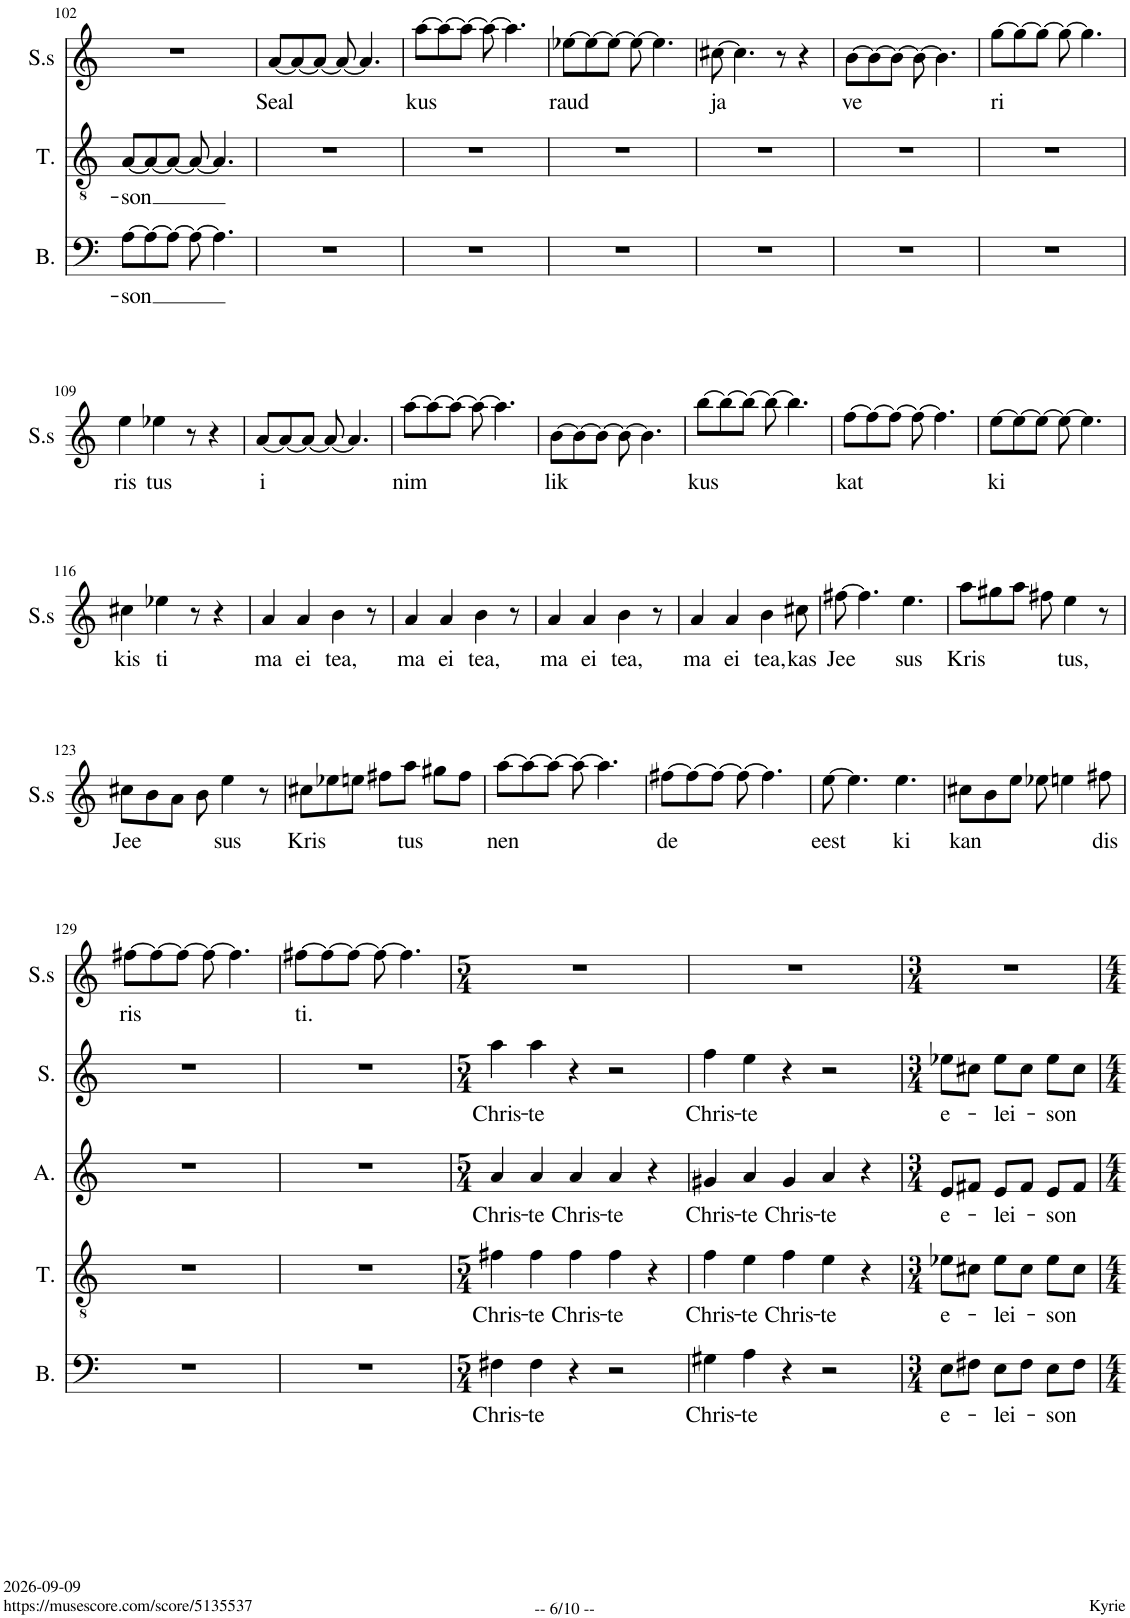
**kern	**text	**kern	**text	**kern	**text	**kern	**text	**kern	**text
*part5	*part5	*part4	*part4	*part3	*part3	*part2	*part2	*part1	*part1
*staff5	*staff5	*staff4	*staff4	*staff3	*staff3	*staff2	*staff2	*staff1	*staff1
*I"Bass	*	*I"Tenor	*	*I"Alto	*	*I"Soprano	*	*I"Soprano, s	*
*I'B.	*	*I'T.	*	*I'A.	*	*I'S.	*	*I'S.s	*
!!LO:PB:g=z
*clefF4	*	*clefGv2	*	*clefG2	*	*clefG2	*	*clefG2	*
*	*	*	*	*Trd1c2	*	*	*	*	*
*k[]	*	*k[]	*	*k[]	*	*k[]	*	*k[]	*
*M7/8	*	*M7/8	*	*M7/8	*	*M7/8	*	*M7/8	*
=102	=102	=102	=102	=102	=102	=102	=102	=102	=102
!	!LO:LY:b	!	!LO:LY:b	!	!	!	!	!	!
[8A\L	-son	[8A/L	-son	2..r	.	2..r	.	2..r	.
8A\_	.	8A/_	.	.	.	.	.	.	.
8A\J_	.	8A/J_	.	.	.	.	.	.	.
8A\_	.	8A/_	.	.	.	.	.	.	.
4.A\]	.	4.A/]	.	.	.	.	.	.	.
=103	=103	=103	=103	=103	=103	=103	=103	=103	=103
!	!	!	!	!	!	!	!	!	!LO:LY:b
2..r	.	2..r	.	2..r	.	2..r	.	[8a/L	Seal
.	.	.	.	.	.	.	.	8a/_	.
.	.	.	.	.	.	.	.	8a/J_	.
.	.	.	.	.	.	.	.	8a/_	.
.	.	.	.	.	.	.	.	4.a/]	.
=104	=104	=104	=104	=104	=104	=104	=104	=104	=104
!	!	!	!	!	!	!	!	!	!LO:LY:b
2..r	.	2..r	.	2..r	.	2..r	.	[8aa\L	kus
.	.	.	.	.	.	.	.	8aa\_	.
.	.	.	.	.	.	.	.	8aa\J_	.
.	.	.	.	.	.	.	.	8aa\_	.
.	.	.	.	.	.	.	.	4.aa\]	.
=105	=105	=105	=105	=105	=105	=105	=105	=105	=105
!	!	!	!	!	!	!	!	!	!LO:LY:b
2..r	.	2..r	.	2..r	.	2..r	.	[8ee-X\L	raud
.	.	.	.	.	.	.	.	8ee-\_	.
.	.	.	.	.	.	.	.	8ee-\J_	.
.	.	.	.	.	.	.	.	8ee-\_	.
.	.	.	.	.	.	.	.	4.ee-\]	.
=106	=106	=106	=106	=106	=106	=106	=106	=106	=106
!	!	!	!	!	!	!	!	!	!LO:LY:b
2..r	.	2..r	.	2..r	.	2..r	.	[8cc#X\	ja
.	.	.	.	.	.	.	.	4.cc#\]	.
.	.	.	.	.	.	.	.	8r	.
.	.	.	.	.	.	.	.	4r	.
=107	=107	=107	=107	=107	=107	=107	=107	=107	=107
!	!	!	!	!	!	!	!	!	!LO:LY:b
2..r	.	2..r	.	2..r	.	2..r	.	[8b\L	ve
.	.	.	.	.	.	.	.	8b\_	.
.	.	.	.	.	.	.	.	8b\J_	.
.	.	.	.	.	.	.	.	8b\_	.
.	.	.	.	.	.	.	.	4.b\]	.
=108	=108	=108	=108	=108	=108	=108	=108	=108	=108
!	!	!	!	!	!	!	!	!	!LO:LY:b
2..r	.	2..r	.	2..r	.	2..r	.	[8gg\L	ri
.	.	.	.	.	.	.	.	8gg\_	.
.	.	.	.	.	.	.	.	8gg\J_	.
.	.	.	.	.	.	.	.	8gg\_	.
.	.	.	.	.	.	.	.	4.gg\]	.
!!LO:LB:g=z
=109	=109	=109	=109	=109	=109	=109	=109	=109	=109
!	!	!	!	!	!	!	!	!	!LO:LY:b
2..r	.	2..r	.	2..r	.	2..r	.	4ee\	ris
!	!	!	!	!	!	!	!	!	!LO:LY:b
.	.	.	.	.	.	.	.	4ee-X\	tus
.	.	.	.	.	.	.	.	8r	.
.	.	.	.	.	.	.	.	4r	.
=110	=110	=110	=110	=110	=110	=110	=110	=110	=110
!	!	!	!	!	!	!	!	!	!LO:LY:b
2..r	.	2..r	.	2..r	.	2..r	.	[8a/L	i
.	.	.	.	.	.	.	.	8a/_	.
.	.	.	.	.	.	.	.	8a/J_	.
.	.	.	.	.	.	.	.	8a/_	.
.	.	.	.	.	.	.	.	4.a/]	.
=111	=111	=111	=111	=111	=111	=111	=111	=111	=111
!	!	!	!	!	!	!	!	!	!LO:LY:b
2..r	.	2..r	.	2..r	.	2..r	.	[8aa\L	nim
.	.	.	.	.	.	.	.	8aa\_	.
.	.	.	.	.	.	.	.	8aa\J_	.
.	.	.	.	.	.	.	.	8aa\_	.
.	.	.	.	.	.	.	.	4.aa\]	.
=112	=112	=112	=112	=112	=112	=112	=112	=112	=112
!	!	!	!	!	!	!	!	!	!LO:LY:b
2..r	.	2..r	.	2..r	.	2..r	.	[8b\L	lik
.	.	.	.	.	.	.	.	8b\_	.
.	.	.	.	.	.	.	.	8b\J_	.
.	.	.	.	.	.	.	.	8b\_	.
.	.	.	.	.	.	.	.	4.b\]	.
=113	=113	=113	=113	=113	=113	=113	=113	=113	=113
!	!	!	!	!	!	!	!	!	!LO:LY:b
2..r	.	2..r	.	2..r	.	2..r	.	[8bb\L	kus
.	.	.	.	.	.	.	.	8bb\_	.
.	.	.	.	.	.	.	.	8bb\J_	.
.	.	.	.	.	.	.	.	8bb\_	.
.	.	.	.	.	.	.	.	4.bb\]	.
=114	=114	=114	=114	=114	=114	=114	=114	=114	=114
!	!	!	!	!	!	!	!	!	!LO:LY:b
2..r	.	2..r	.	2..r	.	2..r	.	[8ff\L	kat
.	.	.	.	.	.	.	.	8ff\_	.
.	.	.	.	.	.	.	.	8ff\J_	.
.	.	.	.	.	.	.	.	8ff\_	.
.	.	.	.	.	.	.	.	4.ff\]	.
=115	=115	=115	=115	=115	=115	=115	=115	=115	=115
!	!	!	!	!	!	!	!	!	!LO:LY:b
2..r	.	2..r	.	2..r	.	2..r	.	[8ee\L	ki
.	.	.	.	.	.	.	.	8ee\_	.
.	.	.	.	.	.	.	.	8ee\J_	.
.	.	.	.	.	.	.	.	8ee\_	.
.	.	.	.	.	.	.	.	4.ee\]	.
!!LO:LB:g=z
=116	=116	=116	=116	=116	=116	=116	=116	=116	=116
!	!	!	!	!	!	!	!	!	!LO:LY:b
2..r	.	2..r	.	2..r	.	2..r	.	4cc#X\	kis
!	!	!	!	!	!	!	!	!	!LO:LY:b
.	.	.	.	.	.	.	.	4ee-X\	ti
.	.	.	.	.	.	.	.	8r	.
.	.	.	.	.	.	.	.	4r	.
=117	=117	=117	=117	=117	=117	=117	=117	=117	=117
!	!	!	!	!	!	!	!	!	!LO:LY:b
2..r	.	2..r	.	2..r	.	2..r	.	4a/	ma
!	!	!	!	!	!	!	!	!	!LO:LY:b
.	.	.	.	.	.	.	.	4a/	ei
!	!	!	!	!	!	!	!	!	!LO:LY:b
.	.	.	.	.	.	.	.	4b\	tea,
.	.	.	.	.	.	.	.	8r	.
=118	=118	=118	=118	=118	=118	=118	=118	=118	=118
!	!	!	!	!	!	!	!	!	!LO:LY:b
2..r	.	2..r	.	2..r	.	2..r	.	4a/	ma
!	!	!	!	!	!	!	!	!	!LO:LY:b
.	.	.	.	.	.	.	.	4a/	ei
!	!	!	!	!	!	!	!	!	!LO:LY:b
.	.	.	.	.	.	.	.	4b\	tea,
.	.	.	.	.	.	.	.	8r	.
=119	=119	=119	=119	=119	=119	=119	=119	=119	=119
!	!	!	!	!	!	!	!	!	!LO:LY:b
2..r	.	2..r	.	2..r	.	2..r	.	4a/	ma
!	!	!	!	!	!	!	!	!	!LO:LY:b
.	.	.	.	.	.	.	.	4a/	ei
!	!	!	!	!	!	!	!	!	!LO:LY:b
.	.	.	.	.	.	.	.	4b\	tea,
.	.	.	.	.	.	.	.	8r	.
=120	=120	=120	=120	=120	=120	=120	=120	=120	=120
!	!	!	!	!	!	!	!	!	!LO:LY:b
2..r	.	2..r	.	2..r	.	2..r	.	4a/	ma
!	!	!	!	!	!	!	!	!	!LO:LY:b
.	.	.	.	.	.	.	.	4a/	ei
!	!	!	!	!	!	!	!	!	!LO:LY:b
.	.	.	.	.	.	.	.	4b\	tea,
!	!	!	!	!	!	!	!	!	!LO:LY:b
.	.	.	.	.	.	.	.	8cc#X\	kas
=121	=121	=121	=121	=121	=121	=121	=121	=121	=121
!	!	!	!	!	!	!	!	!	!LO:LY:b
2..r	.	2..r	.	2..r	.	2..r	.	[8ff#X\	Jee
.	.	.	.	.	.	.	.	4.ff#\]	.
!	!	!	!	!	!	!	!	!	!LO:LY:b
.	.	.	.	.	.	.	.	4.ee\	sus
=122	=122	=122	=122	=122	=122	=122	=122	=122	=122
!	!	!	!	!	!	!	!	!	!LO:LY:b
2..r	.	2..r	.	2..r	.	2..r	.	8aa\L	Kris
.	.	.	.	.	.	.	.	8gg#X\	.
.	.	.	.	.	.	.	.	8aa\J	.
.	.	.	.	.	.	.	.	8ff#X\	.
!	!	!	!	!	!	!	!	!	!LO:LY:b
.	.	.	.	.	.	.	.	4ee\	tus,
.	.	.	.	.	.	.	.	8r	.
!!LO:LB:g=z
=123	=123	=123	=123	=123	=123	=123	=123	=123	=123
!	!	!	!	!	!	!	!	!	!LO:LY:b
2..r	.	2..r	.	2..r	.	2..r	.	8cc#X\L	Jee
.	.	.	.	.	.	.	.	8b\	.
.	.	.	.	.	.	.	.	8a\J	.
.	.	.	.	.	.	.	.	8b\	.
!	!	!	!	!	!	!	!	!	!LO:LY:b
.	.	.	.	.	.	.	.	4ee\	sus
.	.	.	.	.	.	.	.	8r	.
=124	=124	=124	=124	=124	=124	=124	=124	=124	=124
!	!	!	!	!	!	!	!	!	!LO:LY:b
2..r	.	2..r	.	2..r	.	2..r	.	8cc#X\L	Kris
.	.	.	.	.	.	.	.	8ee-X\	.
.	.	.	.	.	.	.	.	8een\J	.
.	.	.	.	.	.	.	.	8ff#X\L	.
!	!	!	!	!	!	!	!	!	!LO:LY:b
.	.	.	.	.	.	.	.	8aa\J	tus
.	.	.	.	.	.	.	.	8gg#X\L	.
.	.	.	.	.	.	.	.	8ff#\J	.
=125	=125	=125	=125	=125	=125	=125	=125	=125	=125
!	!	!	!	!	!	!	!	!	!LO:LY:b
2..r	.	2..r	.	2..r	.	2..r	.	[8aa\L	nen
.	.	.	.	.	.	.	.	8aa\_	.
.	.	.	.	.	.	.	.	8aa\J_	.
.	.	.	.	.	.	.	.	8aa\_	.
.	.	.	.	.	.	.	.	4.aa\]	.
=126	=126	=126	=126	=126	=126	=126	=126	=126	=126
!	!	!	!	!	!	!	!	!	!LO:LY:b
2..r	.	2..r	.	2..r	.	2..r	.	[8ff#X\L	de
.	.	.	.	.	.	.	.	8ff#\_	.
.	.	.	.	.	.	.	.	8ff#\J_	.
.	.	.	.	.	.	.	.	8ff#\_	.
.	.	.	.	.	.	.	.	4.ff#\]	.
=127	=127	=127	=127	=127	=127	=127	=127	=127	=127
!	!	!	!	!	!	!	!	!	!LO:LY:b
2..r	.	2..r	.	2..r	.	2..r	.	[8ee\	eest
.	.	.	.	.	.	.	.	4.ee\]	.
!	!	!	!	!	!	!	!	!	!LO:LY:b
.	.	.	.	.	.	.	.	4.ee\	ki
=128	=128	=128	=128	=128	=128	=128	=128	=128	=128
!	!	!	!	!	!	!	!	!	!LO:LY:b
2..r	.	2..r	.	2..r	.	2..r	.	8cc#X\L	kan
.	.	.	.	.	.	.	.	8b\	.
.	.	.	.	.	.	.	.	8ee\J	.
.	.	.	.	.	.	.	.	8ee-X\	.
.	.	.	.	.	.	.	.	4een\	.
!	!	!	!	!	!	!	!	!	!LO:LY:b
.	.	.	.	.	.	.	.	8ff#X\	dis
!!LO:LB:g=z
=129	=129	=129	=129	=129	=129	=129	=129	=129	=129
!	!	!	!	!	!	!	!	!	!LO:LY:b
2..r	.	2..r	.	2..r	.	2..r	.	[8ff#X\L	ris
.	.	.	.	.	.	.	.	8ff#\_	.
.	.	.	.	.	.	.	.	8ff#\J_	.
.	.	.	.	.	.	.	.	8ff#\_	.
.	.	.	.	.	.	.	.	4.ff#\]	.
=130	=130	=130	=130	=130	=130	=130	=130	=130	=130
!	!	!	!	!	!	!	!	!	!LO:LY:b
2..r	.	2..r	.	2..r	.	2..r	.	[8ff#X\L	ti.
.	.	.	.	.	.	.	.	8ff#\_	.
.	.	.	.	.	.	.	.	8ff#\J_	.
.	.	.	.	.	.	.	.	8ff#\_	.
.	.	.	.	.	.	.	.	4.ff#\]	.
=131	=131	=131	=131	=131	=131	=131	=131	=131	=131
*M5/4	*	*M5/4	*	*M5/4	*	*M5/4	*	*M5/4	*
!	!LO:LY:b	!	!LO:LY:b	!	!LO:LY:b	!	!LO:LY:b	!	!
4F#X\	Chris-	4f#X\	Chris-	4a/	Chris-	4aa\	Chris-	4%5r	.
!	!LO:LY:b	!	!LO:LY:b	!	!LO:LY:b	!	!LO:LY:b	!	!
4F#\	-te	4f#\	-te	4a/	-te	4aa\	-te	.	.
!	!	!	!LO:LY:b	!	!LO:LY:b	!	!	!	!
4r	.	4f#\	Chris-	4a/	Chris-	4r	.	.	.
!	!	!	!LO:LY:b	!	!LO:LY:b	!	!	!	!
2r	.	4f#\	-te	4a/	-te	2r	.	.	.
.	.	4r	.	4r	.	.	.	.	.
=132	=132	=132	=132	=132	=132	=132	=132	=132	=132
!	!LO:LY:b	!	!LO:LY:b	!	!LO:LY:b	!	!LO:LY:b	!	!
4G#X\	Chris-	4f\	Chris-	4g#X/	Chris-	4ff\	Chris-	4%5r	.
!	!LO:LY:b	!	!LO:LY:b	!	!LO:LY:b	!	!LO:LY:b	!	!
4A\	-te	4e\	-te	4a/	-te	4ee\	-te	.	.
!	!	!	!LO:LY:b	!	!LO:LY:b	!	!	!	!
4r	.	4f\	Chris-	4g#/	Chris-	4r	.	.	.
!	!	!	!LO:LY:b	!	!LO:LY:b	!	!	!	!
2r	.	4e\	-te	4a/	-te	2r	.	.	.
.	.	4r	.	4r	.	.	.	.	.
=133	=133	=133	=133	=133	=133	=133	=133	=133	=133
*M3/4	*	*M3/4	*	*M3/4	*	*M3/4	*	*M3/4	*
!	!LO:LY:b	!	!LO:LY:b	!	!LO:LY:b	!	!LO:LY:b	!	!
8E\L	e-	8e-X\L	e-	8e/L	e-	8ee-X\L	e-	2.r	.
8F#X\J	.	8c#X\J	.	8f#X/J	.	8cc#X\J	.	.	.
!	!LO:LY:b	!	!LO:LY:b	!	!LO:LY:b	!	!LO:LY:b	!	!
8E\L	-lei-	8e-\L	-lei-	8e/L	-lei-	8ee-\L	-lei-	.	.
8F#\J	.	8c#\J	.	8f#/J	.	8cc#\J	.	.	.
!	!LO:LY:b	!	!LO:LY:b	!	!LO:LY:b	!	!LO:LY:b	!	!
8E\L	-son	8e-\L	-son	8e/L	-son	8ee-\L	-son	.	.
8F#\J	.	8c#\J	.	8f#/J	.	8cc#\J	.	.	.
=	=	=	=	=	=	=	=	=	=
*-	*-	*-	*-	*-	*-	*-	*-	*-	*-
